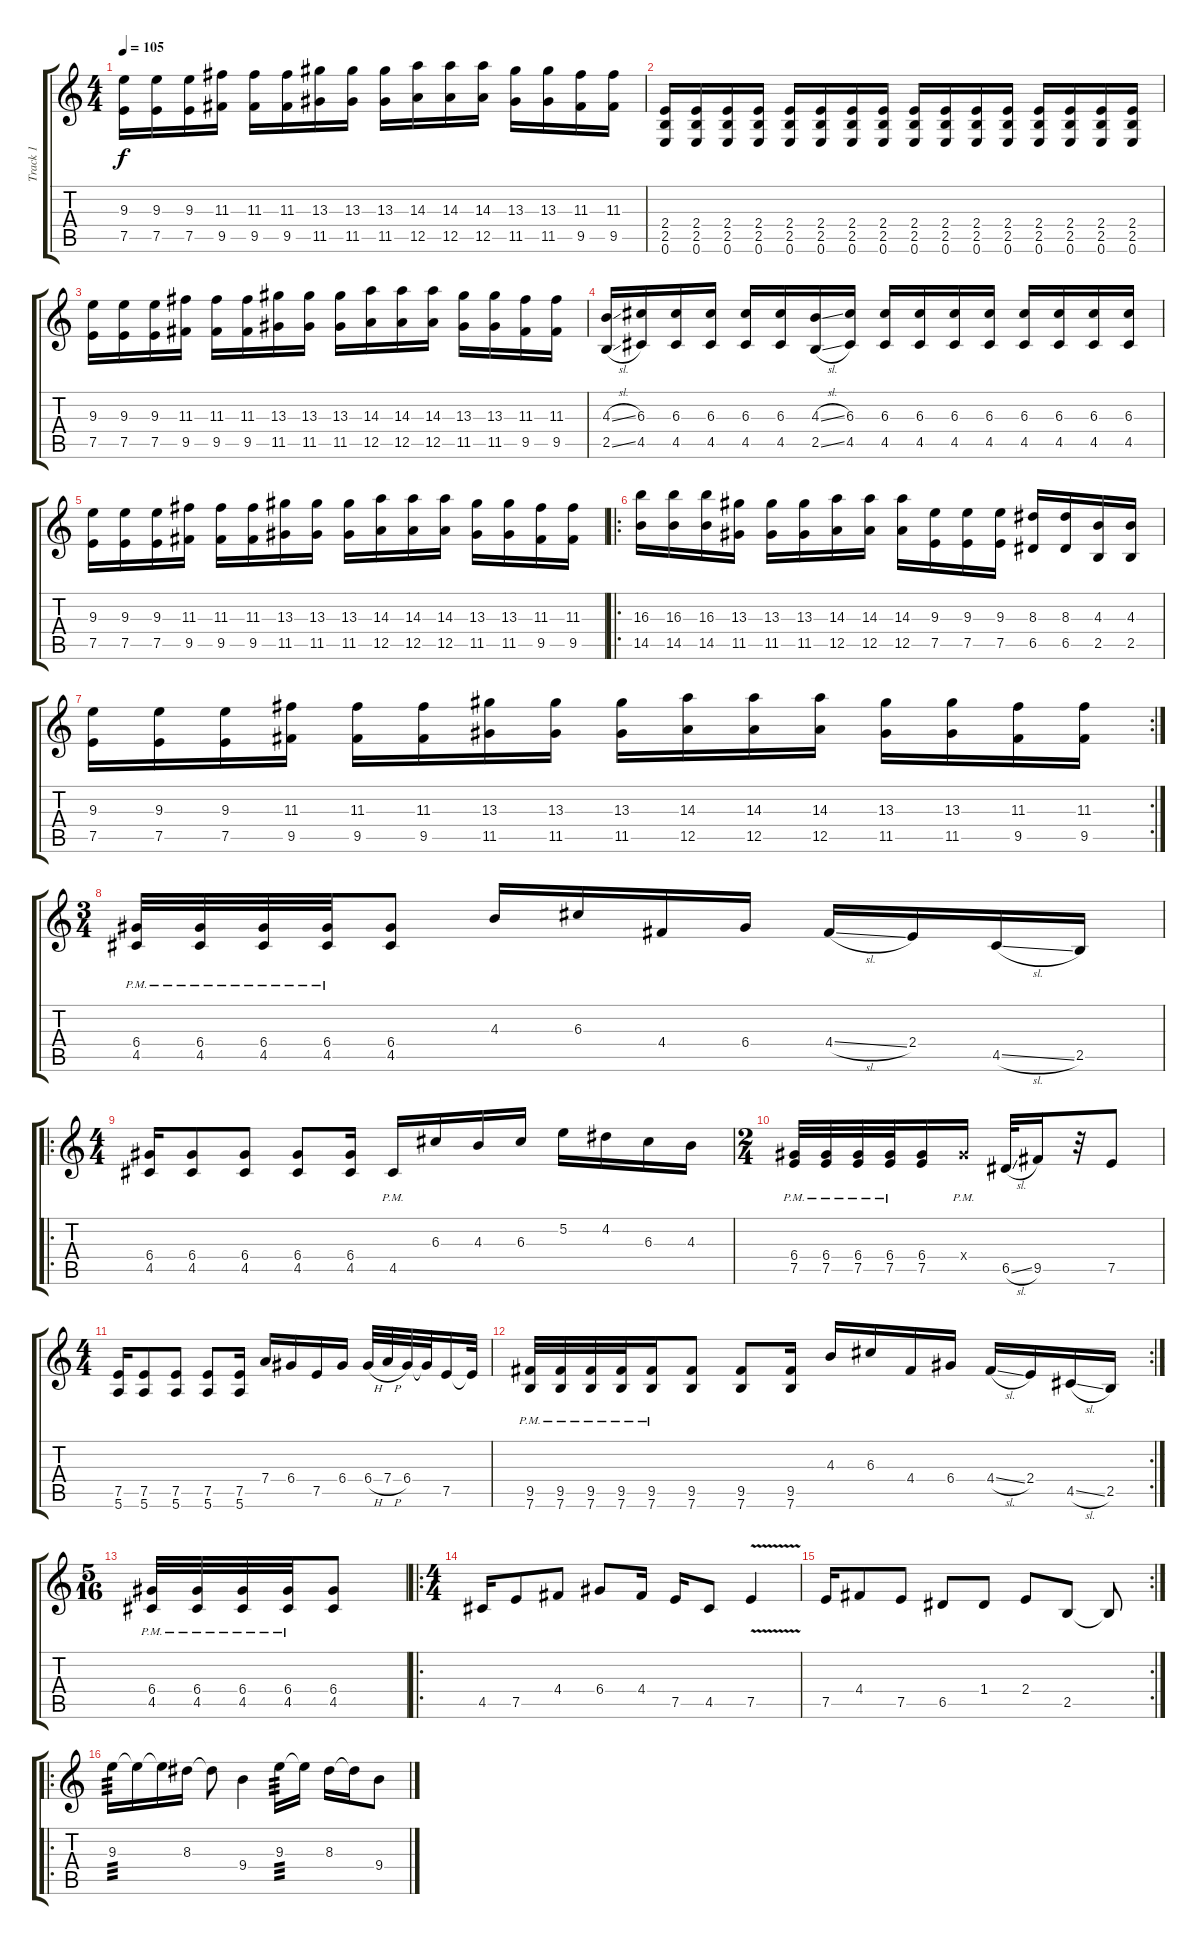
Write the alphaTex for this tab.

\track ("Track 1" "Track 1") {instrument distortionguitar}
\staff {score tabs}
\tuning (E4 B3 G3 D3 A2 E2) {hide}
\ts (4 4)
\tempo 105
\clef g2
\ks c
(9.3 7.5).16{dy f} (9.3 7.5).16 (9.3 7.5).16 (11.3 9.5).16 (11.3 9.5).16 (11.3 9.5).16 (13.3 11.5).16 (13.3 11.5).16 (13.3 11.5).16 (14.3 12.5).16 (14.3 12.5).16 (14.3 12.5).16 (13.3 11.5).16 (13.3 11.5).16 (11.3 9.5).16 (11.3 9.5).16 |
(2.4 2.5 0.6).16 (2.4 2.5 0.6).16 (2.4 2.5 0.6).16 (2.4 2.5 0.6).16 (2.4 2.5 0.6).16 (2.4 2.5 0.6).16 (2.4 2.5 0.6).16 (2.4 2.5 0.6).16 (2.4 2.5 0.6).16 (2.4 2.5 0.6).16 (2.4 2.5 0.6).16 (2.4 2.5 0.6).16 (2.4 2.5 0.6).16 (2.4 2.5 0.6).16 (2.4 2.5 0.6).16 (2.4 2.5 0.6).16 |
(9.3 7.5).16 (9.3 7.5).16 (9.3 7.5).16 (11.3 9.5).16 (11.3 9.5).16 (11.3 9.5).16 (13.3 11.5).16 (13.3 11.5).16 (13.3 11.5).16 (14.3 12.5).16 (14.3 12.5).16 (14.3 12.5).16 (13.3 11.5).16 (13.3 11.5).16 (11.3 9.5).16 (11.3 9.5).16 |
(4.3{sl} 2.5{sl}).16 (6.3 4.5).16 (6.3 4.5).16 (6.3 4.5).16 (6.3 4.5).16 (6.3 4.5).16 (4.3{sl} 2.5{sl}).16 (6.3 4.5).16 (6.3 4.5).16 (6.3 4.5).16 (6.3 4.5).16 (6.3 4.5).16 (6.3 4.5).16 (6.3 4.5).16 (6.3 4.5).16 (6.3 4.5).16 |
(9.3 7.5).16 (9.3 7.5).16 (9.3 7.5).16 (11.3 9.5).16 (11.3 9.5).16 (11.3 9.5).16 (13.3 11.5).16 (13.3 11.5).16 (13.3 11.5).16 (14.3 12.5).16 (14.3 12.5).16 (14.3 12.5).16 (13.3 11.5).16 (13.3 11.5).16 (11.3 9.5).16 (11.3 9.5).16 |
\ro
(16.3 14.5).16 (16.3 14.5).16 (16.3 14.5).16 (13.3 11.5).16 (13.3 11.5).16 (13.3 11.5).16 (14.3 12.5).16 (14.3 12.5).16 (14.3 12.5).16 (9.3 7.5).16 (9.3 7.5).16 (9.3 7.5).16 (8.3 6.5).16 (8.3 6.5).16 (4.3 2.5).16 (4.3 2.5).16 |
\rc 2
(9.3 7.5).16 (9.3 7.5).16 (9.3 7.5).16 (11.3 9.5).16 (11.3 9.5).16 (11.3 9.5).16 (13.3 11.5).16 (13.3 11.5).16 (13.3 11.5).16 (14.3 12.5).16 (14.3 12.5).16 (14.3 12.5).16 (13.3 11.5).16 (13.3 11.5).16 (11.3 9.5).16 (11.3 9.5).16 |
\ts (3 4)
(6.4{pm} 4.5{pm}).32 (6.4{pm} 4.5{pm}).32 (6.4{pm} 4.5{pm}).32 (6.4{pm} 4.5{pm}).32 (6.4 4.5).8 4.3.16 6.3.16 4.4.16 6.4.16 4.4{sl}.16 2.4.16 4.5{sl}.16 2.5.16 |
\ro
\ts (4 4)
(6.4 4.5).16 (6.4 4.5).8 (6.4 4.5).8 (6.4 4.5).8 (6.4 4.5).16 4.5{pm}.16 6.3.16 4.3.16 6.3.16 5.2.16 4.2.16 6.3.16 4.3.16 |
\ts (2 4)
(6.4{pm} 7.5{pm}).32 (6.4{pm} 7.5{pm}).32 (6.4{pm} 7.5{pm}).32 (6.4{pm} 7.5{pm}).32 (6.4 7.5).16 6.4{pm x}.16 6.5{sl}.32 9.5.16 r.32 7.5.8 |
\ts (4 4)
(7.5 5.6).16 (7.5 5.6).8 (7.5 5.6).8 (7.5 5.6).8 (7.5 5.6).16 7.4.16 6.4.16 7.5.16 6.4.16 6.4{h}.32 7.4{h}.32 6.4.32 6.4{t}.32 7.5.16 7.5{t}.32 |
\rc 2
(9.5{pm} 7.6{pm}).32 (9.5{pm} 7.6{pm}).32 (9.5{pm} 7.6{pm}).32 (9.5{pm} 7.6{pm}).32 (9.5{pm} 7.6{pm}).16 (9.5 7.6).8 (9.5 7.6).8 (9.5 7.6).16 4.3.16 6.3.16 4.4.16 6.4.16 4.4{sl}.16 2.4.16 4.5{sl}.16 2.5.16 |
\ts (5 16)
(6.4{pm} 4.5{pm}).32 (6.4{pm} 4.5{pm}).32 (6.4{pm} 4.5{pm}).32 (6.4{pm} 4.5{pm}).32 (6.4 4.5).8 |
\ro
\ts (4 4)
4.5.16 7.5.8 4.4.8 6.4.8 4.4.16 7.5.16 4.5.8 7.5{v}.4 |
\rc 2
7.5.16 4.4.8 7.5.8 6.5.8 1.4.8 2.4.8 2.5.8 2.5{t}.8 |
\ro
9.3.16{tp 3} 9.3{t}.16 9.3{t}.16 8.3.16 8.3{t}.8 9.4.4 9.3.16{tp 3} 9.3{t}.16 8.3.16 8.3{t}.16 9.4.8
